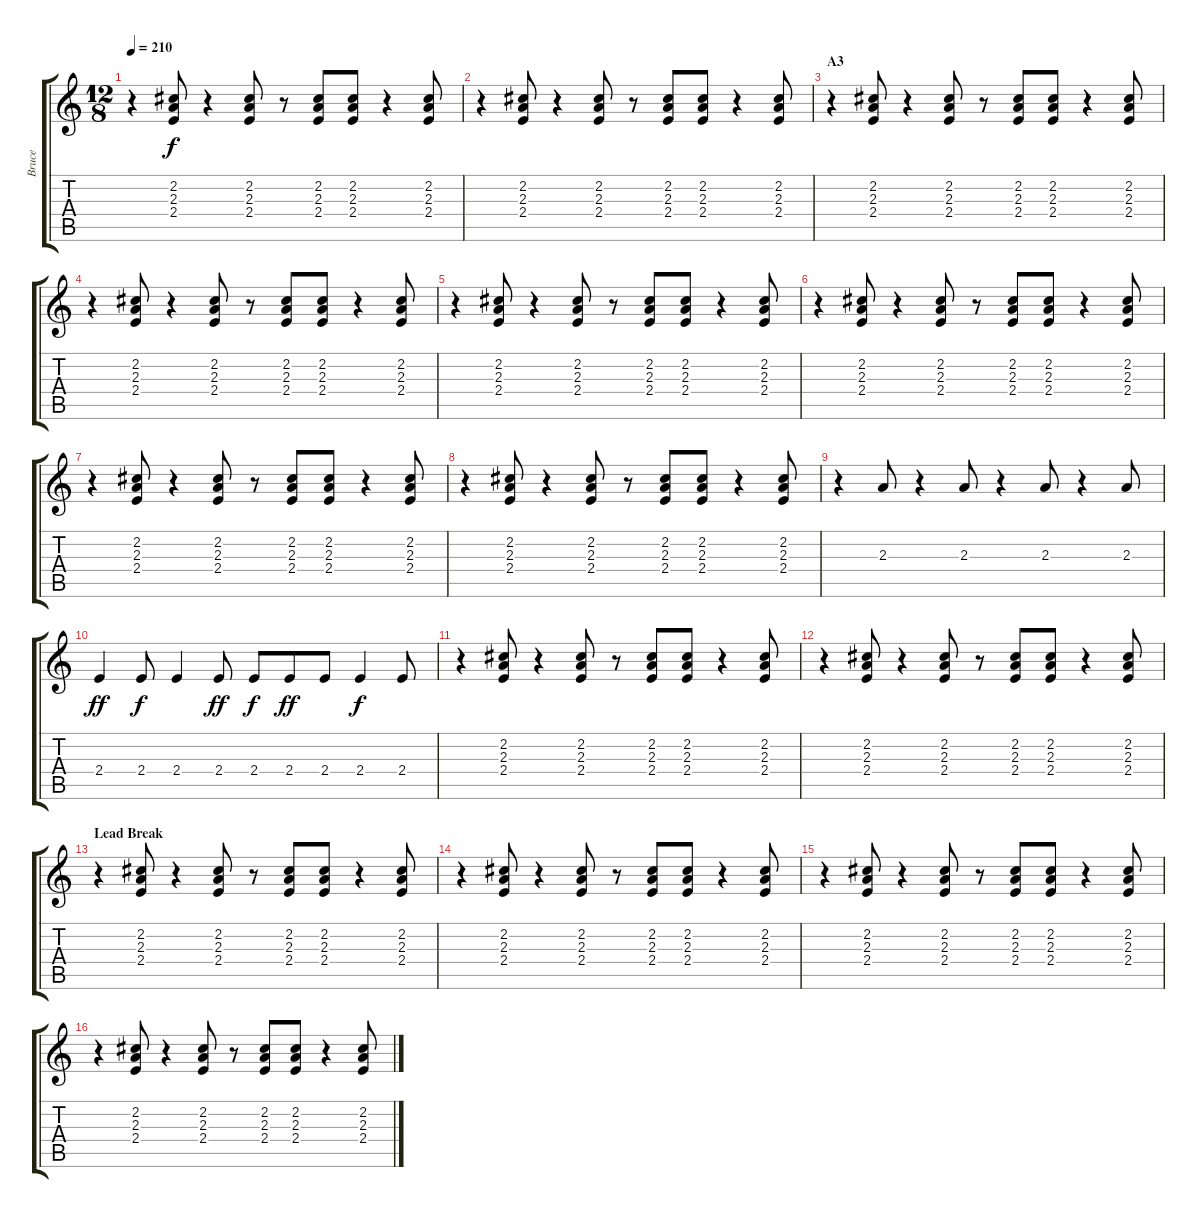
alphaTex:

\track ("Bruce" "Bruce") {instrument acousticguitarsteel}
\staff {score tabs}
\tuning (E4 B3 G3 D3 A2 E2) {hide}
\ts (12 8)
\tempo 210
\clef g2
\ks c
r.4{dy f} (2.2 2.3 2.4).8 r.4 (2.2 2.3 2.4).8 r.8 (2.2 2.3 2.4).8 (2.2 2.3 2.4).8 r.4 (2.2 2.3 2.4).8 |
r.4 (2.2 2.3 2.4).8 r.4 (2.2 2.3 2.4).8 r.8 (2.2 2.3 2.4).8 (2.2 2.3 2.4).8 r.4 (2.2 2.3 2.4).8 |
\section ("" "A3")
r.4 (2.2 2.3 2.4).8 r.4 (2.2 2.3 2.4).8 r.8 (2.2 2.3 2.4).8 (2.2 2.3 2.4).8 r.4 (2.2 2.3 2.4).8 |
r.4 (2.2 2.3 2.4).8 r.4 (2.2 2.3 2.4).8 r.8 (2.2 2.3 2.4).8 (2.2 2.3 2.4).8 r.4 (2.2 2.3 2.4).8 |
r.4 (2.2 2.3 2.4).8 r.4 (2.2 2.3 2.4).8 r.8 (2.2 2.3 2.4).8 (2.2 2.3 2.4).8 r.4 (2.2 2.3 2.4).8 |
r.4 (2.2 2.3 2.4).8 r.4 (2.2 2.3 2.4).8 r.8 (2.2 2.3 2.4).8 (2.2 2.3 2.4).8 r.4 (2.2 2.3 2.4).8 |
r.4 (2.2 2.3 2.4).8 r.4 (2.2 2.3 2.4).8 r.8 (2.2 2.3 2.4).8 (2.2 2.3 2.4).8 r.4 (2.2 2.3 2.4).8 |
r.4 (2.2 2.3 2.4).8 r.4 (2.2 2.3 2.4).8 r.8 (2.2 2.3 2.4).8 (2.2 2.3 2.4).8 r.4 (2.2 2.3 2.4).8 |
r.4 2.3.8 r.4 2.3.8 r.4 2.3.8 r.4 2.3.8 |
2.4.4{dy ff} 2.4.8{dy f} 2.4.4 2.4.8{dy ff} 2.4.8{dy f} 2.4.8{dy ff} 2.4.8 2.4.4{dy f} 2.4.8 |
r.4 (2.2 2.3 2.4).8 r.4 (2.2 2.3 2.4).8 r.8 (2.2 2.3 2.4).8 (2.2 2.3 2.4).8 r.4 (2.2 2.3 2.4).8 |
r.4 (2.2 2.3 2.4).8 r.4 (2.2 2.3 2.4).8 r.8 (2.2 2.3 2.4).8 (2.2 2.3 2.4).8 r.4 (2.2 2.3 2.4).8 |
\section ("" "Lead Break")
r.4 (2.2 2.3 2.4).8 r.4 (2.2 2.3 2.4).8 r.8 (2.2 2.3 2.4).8 (2.2 2.3 2.4).8 r.4 (2.2 2.3 2.4).8 |
r.4 (2.2 2.3 2.4).8 r.4 (2.2 2.3 2.4).8 r.8 (2.2 2.3 2.4).8 (2.2 2.3 2.4).8 r.4 (2.2 2.3 2.4).8 |
r.4 (2.2 2.3 2.4).8 r.4 (2.2 2.3 2.4).8 r.8 (2.2 2.3 2.4).8 (2.2 2.3 2.4).8 r.4 (2.2 2.3 2.4).8 |
r.4 (2.2 2.3 2.4).8 r.4 (2.2 2.3 2.4).8 r.8 (2.2 2.3 2.4).8 (2.2 2.3 2.4).8 r.4 (2.2 2.3 2.4).8
